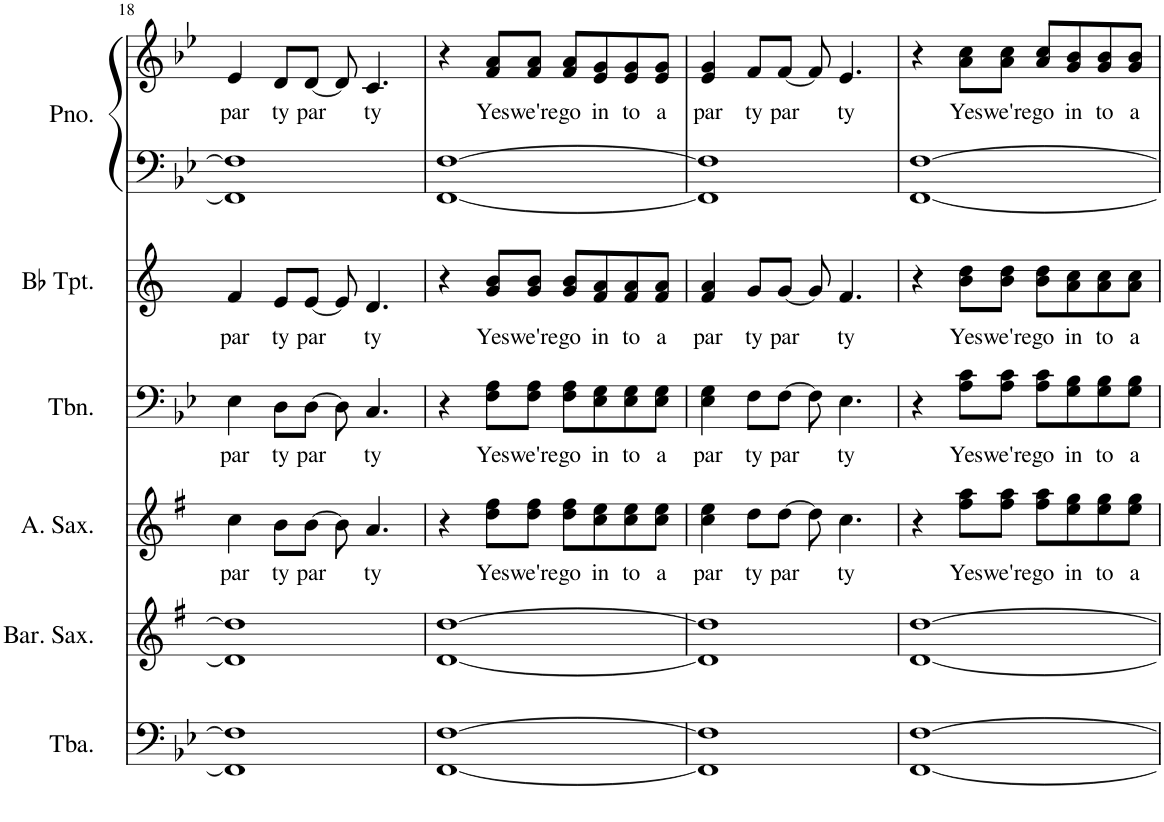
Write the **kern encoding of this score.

**kern	**kern	**kern	**text	**kern	**text	**kern	**text	**kern	**kern	**text
*part6	*part5	*part4	*part4	*part3	*part3	*part2	*part2	*part1	*part1	*part1
*staff7	*staff6	*staff5	*staff5	*staff4	*staff4	*staff3	*staff3	*staff2	*staff1	*staff1
*I"Tuba	*I"Baritone Saxophone	*I"Alto Saxophone	*	*I"Trombone	*	*I"Bb Trumpet	*	*I"Piano	*	*
*I'Tba.	*I'Bar. Sax.	*I'A. Sax.	*	*I'Tbn.	*	*I'Bb Tpt.	*	*I'Pno.	*	*
!!LO:PB:g=z
*clefF4	*clefG2	*clefG2	*	*clefF4	*	*clefG2	*	*clefF4	*clefG2	*
*	*Trd12c21	*Trd5c9	*	*	*	*Trd1c2	*	*	*	*
*k[b-e-]	*k[f#]	*k[f#]	*	*k[b-e-]	*	*k[]	*	*k[b-e-]	*k[b-e-]	*
*M4/4	*M4/4	*M4/4	*	*M4/4	*	*M4/4	*	*M4/4	*M4/4	*
=18	=18	=18	=18	=18	=18	=18	=18	=18	=18	=18
!	!	!	!LO:LY:b	!	!LO:LY:b	!	!LO:LY:b	!	!	!LO:LY:b
1FF] 1F]	1d] 1dd]	4cc\	par	4E-\	par	4f/	par	1FF] 1F]	4e-/	par
!	!	!	!LO:LY:b	!	!LO:LY:b	!	!LO:LY:b	!	!	!LO:LY:b
.	.	8b\L	ty	8D\L	ty	8e/L	ty	.	8d/L	ty
!	!	!	!LO:LY:b	!	!LO:LY:b	!	!LO:LY:b	!	!	!LO:LY:b
.	.	[8b\J	par	[8D\J	par	[8e/J	par	.	[8d/J	par
.	.	8b\]	.	8D\]	.	8e/]	.	.	8d/]	.
!	!	!	!LO:LY:b	!	!LO:LY:b	!	!LO:LY:b	!	!	!LO:LY:b
.	.	4.a/	ty	4.C/	ty	4.d/	ty	.	4.c/	ty
=19	=19	=19	=19	=19	=19	=19	=19	=19	=19	=19
[1FF [1F	[1d [1dd	4r	.	4r	.	4r	.	[1FF [1F	4r	.
!	!	!	!LO:LY:b	!	!LO:LY:b	!	!LO:LY:b	!	!	!LO:LY:b
.	.	8dd\ 8ff#\L	Yes	8F\ 8A\L	Yes	8g/ 8b/L	Yes	.	8f/ 8a/L	Yes
!	!	!	!LO:LY:b	!	!LO:LY:b	!	!LO:LY:b	!	!	!LO:LY:b
.	.	8dd\ 8ff#\J	we're	8F\ 8A\J	we're	8g/ 8b/J	we're	.	8f/ 8a/J	we're
!	!	!	!LO:LY:b	!	!LO:LY:b	!	!LO:LY:b	!	!	!LO:LY:b
.	.	8dd\ 8ff#\L	go	8F\ 8A\L	go	8g/ 8b/L	go	.	8f/ 8a/L	go
!	!	!	!LO:LY:b	!	!LO:LY:b	!	!LO:LY:b	!	!	!LO:LY:b
.	.	8cc\ 8ee\	in	8E-\ 8G\	in	8f/ 8a/	in	.	8e-/ 8g/	in
!	!	!	!LO:LY:b	!	!LO:LY:b	!	!LO:LY:b	!	!	!LO:LY:b
.	.	8cc\ 8ee\	to	8E-\ 8G\	to	8f/ 8a/	to	.	8e-/ 8g/	to
!	!	!	!LO:LY:b	!	!LO:LY:b	!	!LO:LY:b	!	!	!LO:LY:b
.	.	8cc\ 8ee\J	a	8E-\ 8G\J	a	8f/ 8a/J	a	.	8e-/ 8g/J	a
=20	=20	=20	=20	=20	=20	=20	=20	=20	=20	=20
!	!	!	!LO:LY:b	!	!LO:LY:b	!	!LO:LY:b	!	!	!LO:LY:b
1FF] 1F]	1d] 1dd]	4cc\ 4ee\	par	4E-\ 4G\	par	4f/ 4a/	par	1FF] 1F]	4e-/ 4g/	par
!	!	!	!LO:LY:b	!	!LO:LY:b	!	!LO:LY:b	!	!	!LO:LY:b
.	.	8dd\L	ty	8F\L	ty	8g/L	ty	.	8f/L	ty
!	!	!	!LO:LY:b	!	!LO:LY:b	!	!LO:LY:b	!	!	!LO:LY:b
.	.	[8dd\J	par	[8F\J	par	[8g/J	par	.	[8f/J	par
.	.	8dd\]	.	8F\]	.	8g/]	.	.	8f/]	.
!	!	!	!LO:LY:b	!	!LO:LY:b	!	!LO:LY:b	!	!	!LO:LY:b
.	.	4.cc\	ty	4.E-\	ty	4.f/	ty	.	4.e-/	ty
=21	=21	=21	=21	=21	=21	=21	=21	=21	=21	=21
[1FF [1F	[1d [1dd	4r	.	4r	.	4r	.	[1FF [1F	4r	.
!	!	!	!LO:LY:b	!	!LO:LY:b	!	!LO:LY:b	!	!	!LO:LY:b
.	.	8ff#\ 8aa\L	Yes	8A\ 8c\L	Yes	8b\ 8dd\L	Yes	.	8a\ 8cc\L	Yes
!	!	!	!LO:LY:b	!	!LO:LY:b	!	!LO:LY:b	!	!	!LO:LY:b
.	.	8ff#\ 8aa\J	we're	8A\ 8c\J	we're	8b\ 8dd\J	we're	.	8a\ 8cc\J	we're
!	!	!	!LO:LY:b	!	!LO:LY:b	!	!LO:LY:b	!	!	!LO:LY:b
.	.	8ff#\ 8aa\L	go	8A\ 8c\L	go	8b\ 8dd\L	go	.	8a/ 8cc/L	go
!	!	!	!LO:LY:b	!	!LO:LY:b	!	!LO:LY:b	!	!	!LO:LY:b
.	.	8ee\ 8gg\	in	8G\ 8B-\	in	8a\ 8cc\	in	.	8g/ 8b-/	in
!	!	!	!LO:LY:b	!	!LO:LY:b	!	!LO:LY:b	!	!	!LO:LY:b
.	.	8ee\ 8gg\	to	8G\ 8B-\	to	8a\ 8cc\	to	.	8g/ 8b-/	to
!	!	!	!LO:LY:b	!	!LO:LY:b	!	!LO:LY:b	!	!	!LO:LY:b
.	.	8ee\ 8gg\J	a	8G\ 8B-\J	a	8a\ 8cc\J	a	.	8g/ 8b-/J	a
=	=	=	=	=	=	=	=	=	=	=
*-	*-	*-	*-	*-	*-	*-	*-	*-	*-	*-
